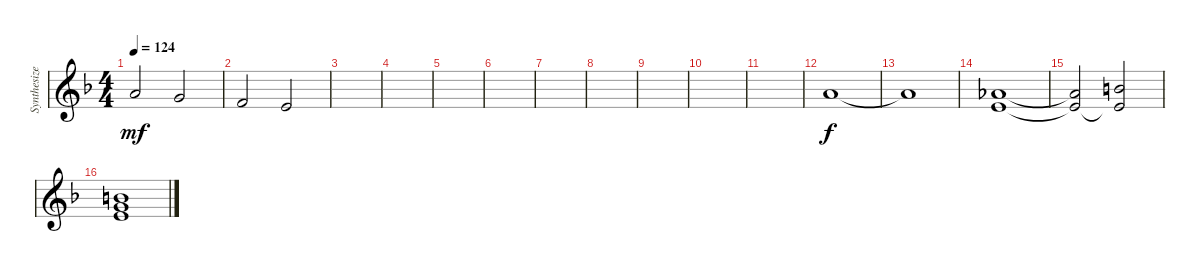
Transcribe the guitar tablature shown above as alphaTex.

\track ("Synthesizer (Staff 1)" "Synthesize") {instrument synthbrass1}
\staff {score}
\tuning (E4 B3 G3 D3 A2 E2 B1) {hide}
\ts (4 4)
\tempo 124
\clef g2
\ks dminor
5.1.2{dy mf} 3.1.2 |
1.1.2 0.1.2 |
|
|
|
|
|
|
|
|
|
5.1.1{dy f} |
5.1{t}.1 |
(4.1 5.2).1 |
(4.1{t} 5.2{t}).2 (7.1 5.2{t}).2 |
(7.1 5.2 12.3).1
